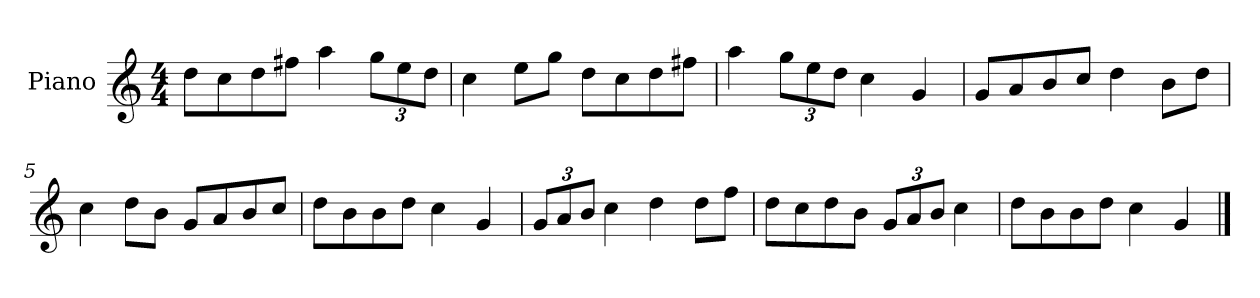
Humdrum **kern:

**kern
*part1
*staff1
*I"Piano
*I'P-no
*clefG2
*k[]
*M4/4
*MM90
=1
8dd\L
8cc\
8dd\
8ff#X\J
4aa\
*Xbrackettup
12gg\L
12ee\
12dd\J
=2
4cc\
8ee\L
8gg\J
8dd\L
8cc\
8dd\
8ff#X\J
=3
4aa\
12gg\L
12ee\
12dd\J
4cc\
4g/
=4
8g/L
8a/
8b/
8cc/J
4dd\
8b\L
8dd\J
=5
4cc\
8dd\L
8b\J
8g/L
8a/
8b/
8cc/J
!!LO:LB:g=z
=6
8dd\L
8b\
8b\
8dd\J
4cc\
4g/
=7
12g/L
12a/
12b/J
4cc\
4dd\
8dd\L
8ff\J
=8
8dd\L
8cc\
8dd\
8b\J
12g/L
12a/
12b/J
4cc\
=9
8dd\L
8b\
8b\
8dd\J
4cc\
4g/
==
*-
